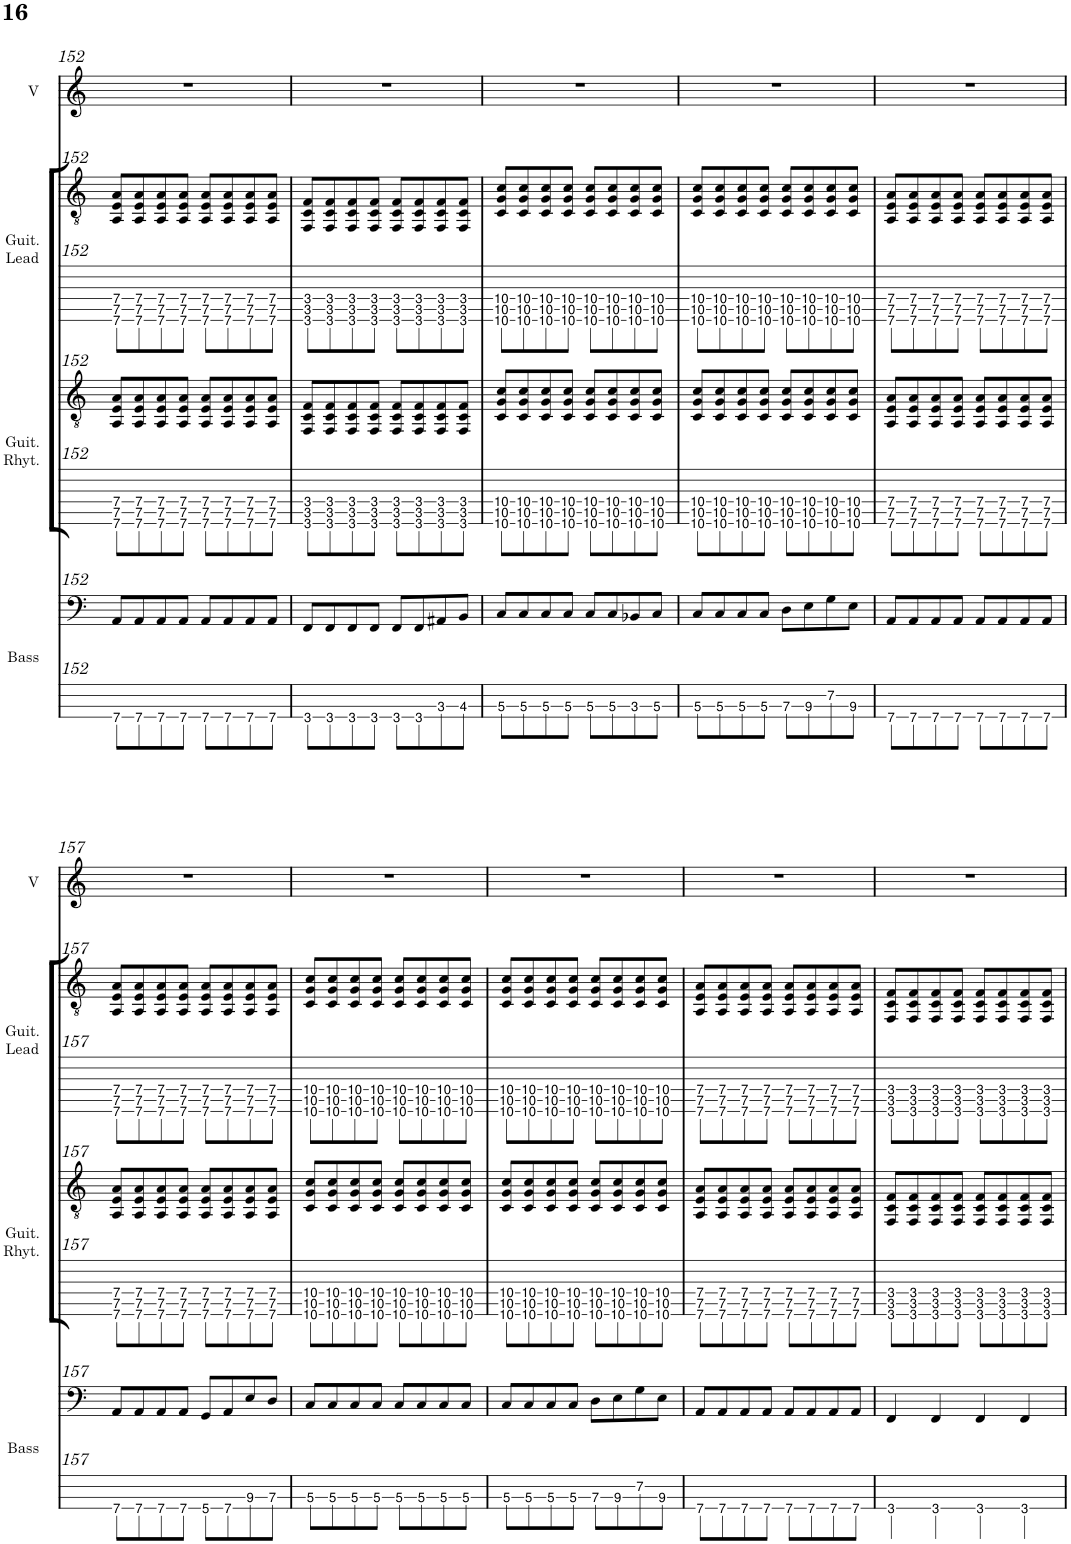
**kern	**kern	**kern	**kern	**kern	**kern	**kern
*part7	*part6	*part5	*part4	*part3	*part2	*part1
*staff7	*staff6	*staff5	*staff4	*staff3	*staff2	*staff1
*I"Bass Guitar D Stanard D-G-C-F	*I"Bass Guitar D Stanard D-G-C-F	*I"Electric Guitar Rhythm Drop D	*I"Electric Guitar Rhythm Drop D	*I"Electric Guitar Lead Drop D	*I"Electric Guitar Lead Drop D	*I"Women Vocals
*I'Bass	*I'Bass	*I'Guit. Rhyt.	*I'Guit. Rhyt.	*I'Guit. Lead	*I'Guit. Lead	*I'V
!!LO:PB:g=z
*	*clefF4	*	*clefGv2	*	*clefGv2	*clefG2
*Trd7c12	*Trd7c12	*	*	*	*	*
*k[]	*k[]	*k[]	*k[]	*k[]	*k[]	*k[]
*M4/4	*M4/4	*M4/4	*M4/4	*M4/4	*M4/4	*M4/4
=152	=152	=152	=152	=152	=152	=152
8AA\L	8AA/L	8AA\ 8E\ 8A\L	8AA/ 8E/ 8A/L	8AA\ 8E\ 8A\L	8AA/ 8E/ 8A/L	1r
8AA\	8AA/	8AA\ 8E\ 8A\	8AA/ 8E/ 8A/	8AA\ 8E\ 8A\	8AA/ 8E/ 8A/	.
8AA\	8AA/	8AA\ 8E\ 8A\	8AA/ 8E/ 8A/	8AA\ 8E\ 8A\	8AA/ 8E/ 8A/	.
8AA\J	8AA/J	8AA\ 8E\ 8A\J	8AA/ 8E/ 8A/J	8AA\ 8E\ 8A\J	8AA/ 8E/ 8A/J	.
8AA\L	8AA/L	8AA\ 8E\ 8A\L	8AA/ 8E/ 8A/L	8AA\ 8E\ 8A\L	8AA/ 8E/ 8A/L	.
8AA\	8AA/	8AA\ 8E\ 8A\	8AA/ 8E/ 8A/	8AA\ 8E\ 8A\	8AA/ 8E/ 8A/	.
8AA\	8AA/	8AA\ 8E\ 8A\	8AA/ 8E/ 8A/	8AA\ 8E\ 8A\	8AA/ 8E/ 8A/	.
8AA\J	8AA/J	8AA\ 8E\ 8A\J	8AA/ 8E/ 8A/J	8AA\ 8E\ 8A\J	8AA/ 8E/ 8A/J	.
=153	=153	=153	=153	=153	=153	=153
8FF\L	8FF/L	8FF\ 8C\ 8F\L	8FF/ 8C/ 8F/L	8FF\ 8C\ 8F\L	8FF/ 8C/ 8F/L	1r
8FF\	8FF/	8FF\ 8C\ 8F\	8FF/ 8C/ 8F/	8FF\ 8C\ 8F\	8FF/ 8C/ 8F/	.
8FF\	8FF/	8FF\ 8C\ 8F\	8FF/ 8C/ 8F/	8FF\ 8C\ 8F\	8FF/ 8C/ 8F/	.
8FF\J	8FF/J	8FF\ 8C\ 8F\J	8FF/ 8C/ 8F/J	8FF\ 8C\ 8F\J	8FF/ 8C/ 8F/J	.
8FF\L	8FF/L	8FF\ 8C\ 8F\L	8FF/ 8C/ 8F/L	8FF\ 8C\ 8F\L	8FF/ 8C/ 8F/L	.
8FF\	8FF/	8FF\ 8C\ 8F\	8FF/ 8C/ 8F/	8FF\ 8C\ 8F\	8FF/ 8C/ 8F/	.
8AA#\	8AA#X/	8FF\ 8C\ 8F\	8FF/ 8C/ 8F/	8FF\ 8C\ 8F\	8FF/ 8C/ 8F/	.
8BB\J	8BB/J	8FF\ 8C\ 8F\J	8FF/ 8C/ 8F/J	8FF\ 8C\ 8F\J	8FF/ 8C/ 8F/J	.
=154	=154	=154	=154	=154	=154	=154
8C\L	8C/L	8C\ 8G\ 8c\L	8C/ 8G/ 8c/L	8C\ 8G\ 8c\L	8C/ 8G/ 8c/L	1r
8C\	8C/	8C\ 8G\ 8c\	8C/ 8G/ 8c/	8C\ 8G\ 8c\	8C/ 8G/ 8c/	.
8C\	8C/	8C\ 8G\ 8c\	8C/ 8G/ 8c/	8C\ 8G\ 8c\	8C/ 8G/ 8c/	.
8C\J	8C/J	8C\ 8G\ 8c\J	8C/ 8G/ 8c/J	8C\ 8G\ 8c\J	8C/ 8G/ 8c/J	.
8C\L	8C/L	8C\ 8G\ 8c\L	8C/ 8G/ 8c/L	8C\ 8G\ 8c\L	8C/ 8G/ 8c/L	.
8C\	8C/	8C\ 8G\ 8c\	8C/ 8G/ 8c/	8C\ 8G\ 8c\	8C/ 8G/ 8c/	.
8BB-\	8BB-X/	8C\ 8G\ 8c\	8C/ 8G/ 8c/	8C\ 8G\ 8c\	8C/ 8G/ 8c/	.
8C\J	8C/J	8C\ 8G\ 8c\J	8C/ 8G/ 8c/J	8C\ 8G\ 8c\J	8C/ 8G/ 8c/J	.
=155	=155	=155	=155	=155	=155	=155
8C\L	8C/L	8C\ 8G\ 8c\L	8C/ 8G/ 8c/L	8C\ 8G\ 8c\L	8C/ 8G/ 8c/L	1r
8C\	8C/	8C\ 8G\ 8c\	8C/ 8G/ 8c/	8C\ 8G\ 8c\	8C/ 8G/ 8c/	.
8C\	8C/	8C\ 8G\ 8c\	8C/ 8G/ 8c/	8C\ 8G\ 8c\	8C/ 8G/ 8c/	.
8C\J	8C/J	8C\ 8G\ 8c\J	8C/ 8G/ 8c/J	8C\ 8G\ 8c\J	8C/ 8G/ 8c/J	.
8D\L	8D\L	8C\ 8G\ 8c\L	8C/ 8G/ 8c/L	8C\ 8G\ 8c\L	8C/ 8G/ 8c/L	.
8E\	8E\	8C\ 8G\ 8c\	8C/ 8G/ 8c/	8C\ 8G\ 8c\	8C/ 8G/ 8c/	.
8G\	8G\	8C\ 8G\ 8c\	8C/ 8G/ 8c/	8C\ 8G\ 8c\	8C/ 8G/ 8c/	.
8E\J	8E\J	8C\ 8G\ 8c\J	8C/ 8G/ 8c/J	8C\ 8G\ 8c\J	8C/ 8G/ 8c/J	.
=156	=156	=156	=156	=156	=156	=156
8AA\L	8AA/L	8AA\ 8E\ 8A\L	8AA/ 8E/ 8A/L	8AA\ 8E\ 8A\L	8AA/ 8E/ 8A/L	1r
8AA\	8AA/	8AA\ 8E\ 8A\	8AA/ 8E/ 8A/	8AA\ 8E\ 8A\	8AA/ 8E/ 8A/	.
8AA\	8AA/	8AA\ 8E\ 8A\	8AA/ 8E/ 8A/	8AA\ 8E\ 8A\	8AA/ 8E/ 8A/	.
8AA\J	8AA/J	8AA\ 8E\ 8A\J	8AA/ 8E/ 8A/J	8AA\ 8E\ 8A\J	8AA/ 8E/ 8A/J	.
8AA\L	8AA/L	8AA\ 8E\ 8A\L	8AA/ 8E/ 8A/L	8AA\ 8E\ 8A\L	8AA/ 8E/ 8A/L	.
8AA\	8AA/	8AA\ 8E\ 8A\	8AA/ 8E/ 8A/	8AA\ 8E\ 8A\	8AA/ 8E/ 8A/	.
8AA\	8AA/	8AA\ 8E\ 8A\	8AA/ 8E/ 8A/	8AA\ 8E\ 8A\	8AA/ 8E/ 8A/	.
8AA\J	8AA/J	8AA\ 8E\ 8A\J	8AA/ 8E/ 8A/J	8AA\ 8E\ 8A\J	8AA/ 8E/ 8A/J	.
!!LO:LB:g=z
=157	=157	=157	=157	=157	=157	=157
8AA\L	8AA/L	8AA\ 8E\ 8A\L	8AA/ 8E/ 8A/L	8AA\ 8E\ 8A\L	8AA/ 8E/ 8A/L	1r
8AA\	8AA/	8AA\ 8E\ 8A\	8AA/ 8E/ 8A/	8AA\ 8E\ 8A\	8AA/ 8E/ 8A/	.
8AA\	8AA/	8AA\ 8E\ 8A\	8AA/ 8E/ 8A/	8AA\ 8E\ 8A\	8AA/ 8E/ 8A/	.
8AA\J	8AA/J	8AA\ 8E\ 8A\J	8AA/ 8E/ 8A/J	8AA\ 8E\ 8A\J	8AA/ 8E/ 8A/J	.
8GG\L	8GG/L	8AA\ 8E\ 8A\L	8AA/ 8E/ 8A/L	8AA\ 8E\ 8A\L	8AA/ 8E/ 8A/L	.
8AA\	8AA/	8AA\ 8E\ 8A\	8AA/ 8E/ 8A/	8AA\ 8E\ 8A\	8AA/ 8E/ 8A/	.
8E\	8E/	8AA\ 8E\ 8A\	8AA/ 8E/ 8A/	8AA\ 8E\ 8A\	8AA/ 8E/ 8A/	.
8D\J	8D/J	8AA\ 8E\ 8A\J	8AA/ 8E/ 8A/J	8AA\ 8E\ 8A\J	8AA/ 8E/ 8A/J	.
=158	=158	=158	=158	=158	=158	=158
8C\L	8C/L	8C\ 8G\ 8c\L	8C/ 8G/ 8c/L	8C\ 8G\ 8c\L	8C/ 8G/ 8c/L	1r
8C\	8C/	8C\ 8G\ 8c\	8C/ 8G/ 8c/	8C\ 8G\ 8c\	8C/ 8G/ 8c/	.
8C\	8C/	8C\ 8G\ 8c\	8C/ 8G/ 8c/	8C\ 8G\ 8c\	8C/ 8G/ 8c/	.
8C\J	8C/J	8C\ 8G\ 8c\J	8C/ 8G/ 8c/J	8C\ 8G\ 8c\J	8C/ 8G/ 8c/J	.
8C\L	8C/L	8C\ 8G\ 8c\L	8C/ 8G/ 8c/L	8C\ 8G\ 8c\L	8C/ 8G/ 8c/L	.
8C\	8C/	8C\ 8G\ 8c\	8C/ 8G/ 8c/	8C\ 8G\ 8c\	8C/ 8G/ 8c/	.
8C\	8C/	8C\ 8G\ 8c\	8C/ 8G/ 8c/	8C\ 8G\ 8c\	8C/ 8G/ 8c/	.
8C\J	8C/J	8C\ 8G\ 8c\J	8C/ 8G/ 8c/J	8C\ 8G\ 8c\J	8C/ 8G/ 8c/J	.
=159	=159	=159	=159	=159	=159	=159
8C\L	8C/L	8C\ 8G\ 8c\L	8C/ 8G/ 8c/L	8C\ 8G\ 8c\L	8C/ 8G/ 8c/L	1r
8C\	8C/	8C\ 8G\ 8c\	8C/ 8G/ 8c/	8C\ 8G\ 8c\	8C/ 8G/ 8c/	.
8C\	8C/	8C\ 8G\ 8c\	8C/ 8G/ 8c/	8C\ 8G\ 8c\	8C/ 8G/ 8c/	.
8C\J	8C/J	8C\ 8G\ 8c\J	8C/ 8G/ 8c/J	8C\ 8G\ 8c\J	8C/ 8G/ 8c/J	.
8D\L	8D\L	8C\ 8G\ 8c\L	8C/ 8G/ 8c/L	8C\ 8G\ 8c\L	8C/ 8G/ 8c/L	.
8E\	8E\	8C\ 8G\ 8c\	8C/ 8G/ 8c/	8C\ 8G\ 8c\	8C/ 8G/ 8c/	.
8G\	8G\	8C\ 8G\ 8c\	8C/ 8G/ 8c/	8C\ 8G\ 8c\	8C/ 8G/ 8c/	.
8E\J	8E\J	8C\ 8G\ 8c\J	8C/ 8G/ 8c/J	8C\ 8G\ 8c\J	8C/ 8G/ 8c/J	.
=160	=160	=160	=160	=160	=160	=160
8AA\L	8AA/L	8AA\ 8E\ 8A\L	8AA/ 8E/ 8A/L	8AA\ 8E\ 8A\L	8AA/ 8E/ 8A/L	1r
8AA\	8AA/	8AA\ 8E\ 8A\	8AA/ 8E/ 8A/	8AA\ 8E\ 8A\	8AA/ 8E/ 8A/	.
8AA\	8AA/	8AA\ 8E\ 8A\	8AA/ 8E/ 8A/	8AA\ 8E\ 8A\	8AA/ 8E/ 8A/	.
8AA\J	8AA/J	8AA\ 8E\ 8A\J	8AA/ 8E/ 8A/J	8AA\ 8E\ 8A\J	8AA/ 8E/ 8A/J	.
8AA\L	8AA/L	8AA\ 8E\ 8A\L	8AA/ 8E/ 8A/L	8AA\ 8E\ 8A\L	8AA/ 8E/ 8A/L	.
8AA\	8AA/	8AA\ 8E\ 8A\	8AA/ 8E/ 8A/	8AA\ 8E\ 8A\	8AA/ 8E/ 8A/	.
8AA\	8AA/	8AA\ 8E\ 8A\	8AA/ 8E/ 8A/	8AA\ 8E\ 8A\	8AA/ 8E/ 8A/	.
8AA\J	8AA/J	8AA\ 8E\ 8A\J	8AA/ 8E/ 8A/J	8AA\ 8E\ 8A\J	8AA/ 8E/ 8A/J	.
=161	=161	=161	=161	=161	=161	=161
4FF\	4FF/	8FF\ 8C\ 8F\L	8FF/ 8C/ 8F/L	8FF\ 8C\ 8F\L	8FF/ 8C/ 8F/L	1r
.	.	8FF\ 8C\ 8F\	8FF/ 8C/ 8F/	8FF\ 8C\ 8F\	8FF/ 8C/ 8F/	.
4FF\	4FF/	8FF\ 8C\ 8F\	8FF/ 8C/ 8F/	8FF\ 8C\ 8F\	8FF/ 8C/ 8F/	.
.	.	8FF\ 8C\ 8F\J	8FF/ 8C/ 8F/J	8FF\ 8C\ 8F\J	8FF/ 8C/ 8F/J	.
4FF\	4FF/	8FF\ 8C\ 8F\L	8FF/ 8C/ 8F/L	8FF\ 8C\ 8F\L	8FF/ 8C/ 8F/L	.
.	.	8FF\ 8C\ 8F\	8FF/ 8C/ 8F/	8FF\ 8C\ 8F\	8FF/ 8C/ 8F/	.
4FF\	4FF/	8FF\ 8C\ 8F\	8FF/ 8C/ 8F/	8FF\ 8C\ 8F\	8FF/ 8C/ 8F/	.
.	.	8FF\ 8C\ 8F\J	8FF/ 8C/ 8F/J	8FF\ 8C\ 8F\J	8FF/ 8C/ 8F/J	.
=	=	=	=	=	=	=
*-	*-	*-	*-	*-	*-	*-
